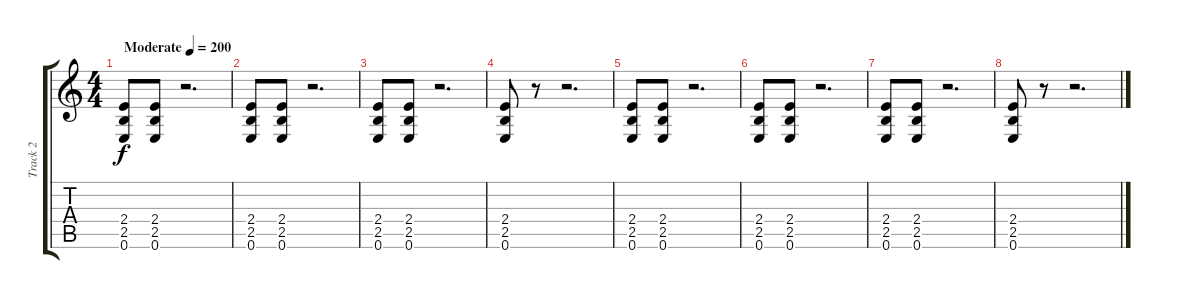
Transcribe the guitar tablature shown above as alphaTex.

\track ("Track 2" "Track 2") {instrument distortionguitar}
\staff {score tabs}
\tuning (E4 B3 G3 D3 A2 E2) {hide}
\ts (4 4)
\tempo (200 "Moderate")
\clef g2
\ks c
(2.4 2.5 0.6).8{dy f instrument distortionguitar} (2.4 2.5 0.6).8 r.2{d} |
(2.4 2.5 0.6).8 (2.4 2.5 0.6).8 r.2{d} |
(2.4 2.5 0.6).8 (2.4 2.5 0.6).8 r.2{d} |
(2.4 2.5 0.6).8 r.8 r.2{d} |
(2.4 2.5 0.6).8 (2.4 2.5 0.6).8 r.2{d} |
(2.4 2.5 0.6).8 (2.4 2.5 0.6).8 r.2{d} |
(2.4 2.5 0.6).8 (2.4 2.5 0.6).8 r.2{d} |
(2.4 2.5 0.6).8 r.8 r.2{d}
